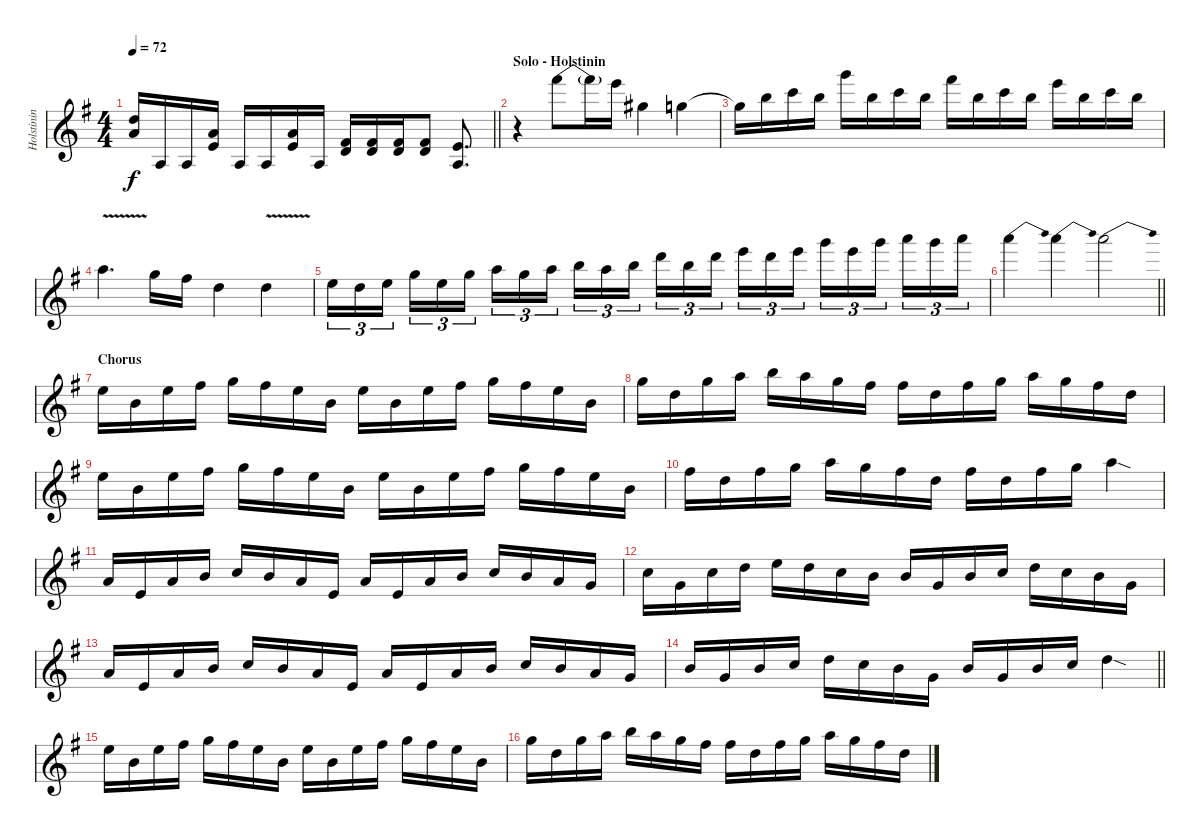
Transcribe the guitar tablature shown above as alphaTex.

\track ("Holstinin" "Holstinin") {instrument distortionguitar}
\staff {score}
\tuning (E4 B3 G3 D3 A2 E2) {hide}
\ts (4 4)
\tempo 72
\clef g2
\barLineRight lightlight
\ks eminor
(7.3 7.4).16{dy f} 0.5{pm}.16 0.5{pm}.16 (2.3 2.4).16 0.5{pm}.16 0.5{pm}.16 (2.3 2.4).16 0.5{pm}.16 (4.4 5.5).16 (4.4 5.5).16 (4.4 5.5).16 (4.4 5.5).8 (2.4 0.5).8{d} |
\section ("" "Solo - Holstinin")
r.4{volume 15} 14.1{be (custom 0 0 15 2 30 2 45 0 60 0)}.8 14.1{t}.16 12.1.16 13.3{be (custom 0 0 5 2 30 2 45 0 60 0)}.4 12.3.4 |
12.3{t}.16 12.2.16 13.2.16 12.2.16 15.1.16 12.2.16 13.2.16 12.2.16 14.1.16 12.2.16 13.2.16 12.2.16 12.1.16 12.2.16 13.2.16 12.2.16 |
14.3{v}.4{d} 12.3.16 11.3.16 12.4{be (custom 0 0 15 4 30 4 45 0 60 0)}.4 12.4{v}.4 |
19.5.16{tu (3 2)} 17.5.16{tu (3 2)} 19.5.16{tu (3 2) beam splitsecondary} 17.4.16{tu (3 2)} 19.5.16{tu (3 2)} 17.4.16{tu (3 2)} 19.4.16{tu (3 2)} 17.4.16{tu (3 2)} 19.4.16{tu (3 2) beam splitsecondary} 16.3.16{tu (3 2)} 19.4.16{tu (3 2)} 16.3.16{tu (3 2)} 19.3.16{tu (3 2)} 16.3.16{tu (3 2)} 19.3.16{tu (3 2) beam splitsecondary} 17.2.16{tu (3 2)} 19.3.16{tu (3 2)} 17.2.16{tu (3 2)} 20.2.16{tu (3 2)} 17.2.16{tu (3 2)} 20.2.16{tu (3 2) beam splitsecondary} 17.1.16{tu (3 2)} 20.2.16{tu (3 2)} 17.1.16{tu (3 2)} |
\barLineRight lightlight
17.1{be (bend 0 0 60 4)}.4 17.1{be (bend 0 0 60 4)}.4 17.1{be (bend 0 0 60 4)}.2 |
\section ("" "Chorus")
9.3.16{volume 12} 9.4.16 9.3.16 7.2.16 8.2.16 7.2.16 9.3.16 9.4.16 9.3.16 9.4.16 9.3.16 7.2.16 8.2.16 7.2.16 9.3.16 9.4.16 |
12.3.16 12.4.16 12.3.16 10.2.16 12.2.16 10.2.16 12.3.16 11.3.16 11.3.16 12.4.16 11.3.16 12.3.16 10.2.16 12.3.16 11.3.16 12.4.16 |
9.3.16 9.4.16 9.3.16 7.2.16 8.2.16 7.2.16 9.3.16 9.4.16 9.3.16 9.4.16 9.3.16 7.2.16 8.2.16 7.2.16 9.3.16 9.4.16 |
11.3.16 12.4.16 11.3.16 12.3.16 10.2.16 12.3.16 11.3.16 12.4.16 11.3.16 12.4.16 11.3.16 12.3.16 10.2{sod}.4 |
7.4.16 7.5.16 7.4.16 4.3.16 5.3.16 4.3.16 7.4.16 7.5.16 7.4.16 7.5.16 7.4.16 4.3.16 5.3.16 4.3.16 7.4.16 5.4.16 |
5.3.16 5.4.16 5.3.16 7.3.16 5.2.16 7.3.16 5.3.16 4.3.16 4.3.16 5.4.16 4.3.16 5.3.16 7.3.16 5.3.16 4.3.16 5.4.16 |
7.4.16 7.5.16 7.4.16 4.3.16 5.3.16 4.3.16 7.4.16 7.5.16 7.4.16 7.5.16 7.4.16 4.3.16 5.3.16 4.3.16 7.4.16 5.4.16 |
\barLineRight lightlight
4.3.16 5.4.16 4.3.16 5.3.16 7.3.16 5.3.16 4.3.16 5.4.16 4.3.16 5.4.16 4.3.16 5.3.16 7.3{sod}.4 |
9.3.16 9.4.16 9.3.16 7.2.16 8.2.16 7.2.16 9.3.16 9.4.16 9.3.16 9.4.16 9.3.16 7.2.16 8.2.16 7.2.16 9.3.16 9.4.16 |
12.3.16 12.4.16 12.3.16 10.2.16 12.2.16 10.2.16 12.3.16 11.3.16 11.3.16 12.4.16 11.3.16 12.3.16 10.2.16 12.3.16 11.3.16 12.4.16
